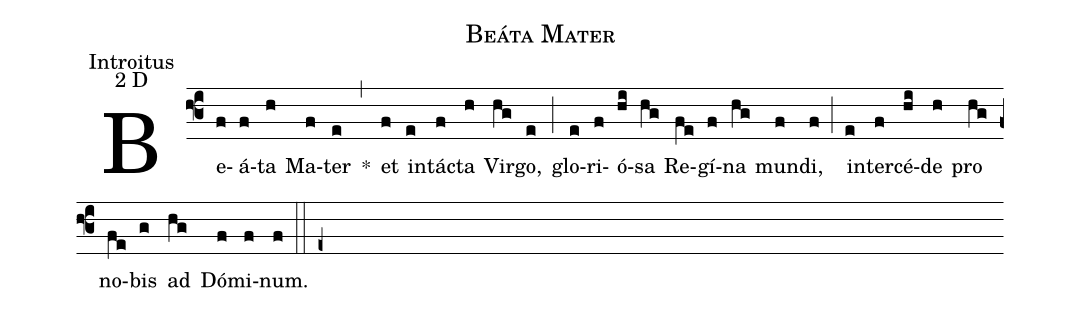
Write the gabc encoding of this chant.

name: Beáta Mater;
office-part: Introitus;
mode: 2;
mode-differentia: D;
%%
(f3)

Be(f)á(f)ta(h) Ma(f)ter(e) *(,) et(f) in(e)tá(f)cta(h) Vir(hg)go,(e) (;) glo(e)ri(f)ó(hi)sa(hg) Re(fe)gí(f)na(hg) mun(f)di,(f) (;) in(e)ter(f)cé(hi)de(h) pro(hg) no(fe)bis(g) ad(hg) Dó(f)mi(f)num.(f)

(::)

(e+)
